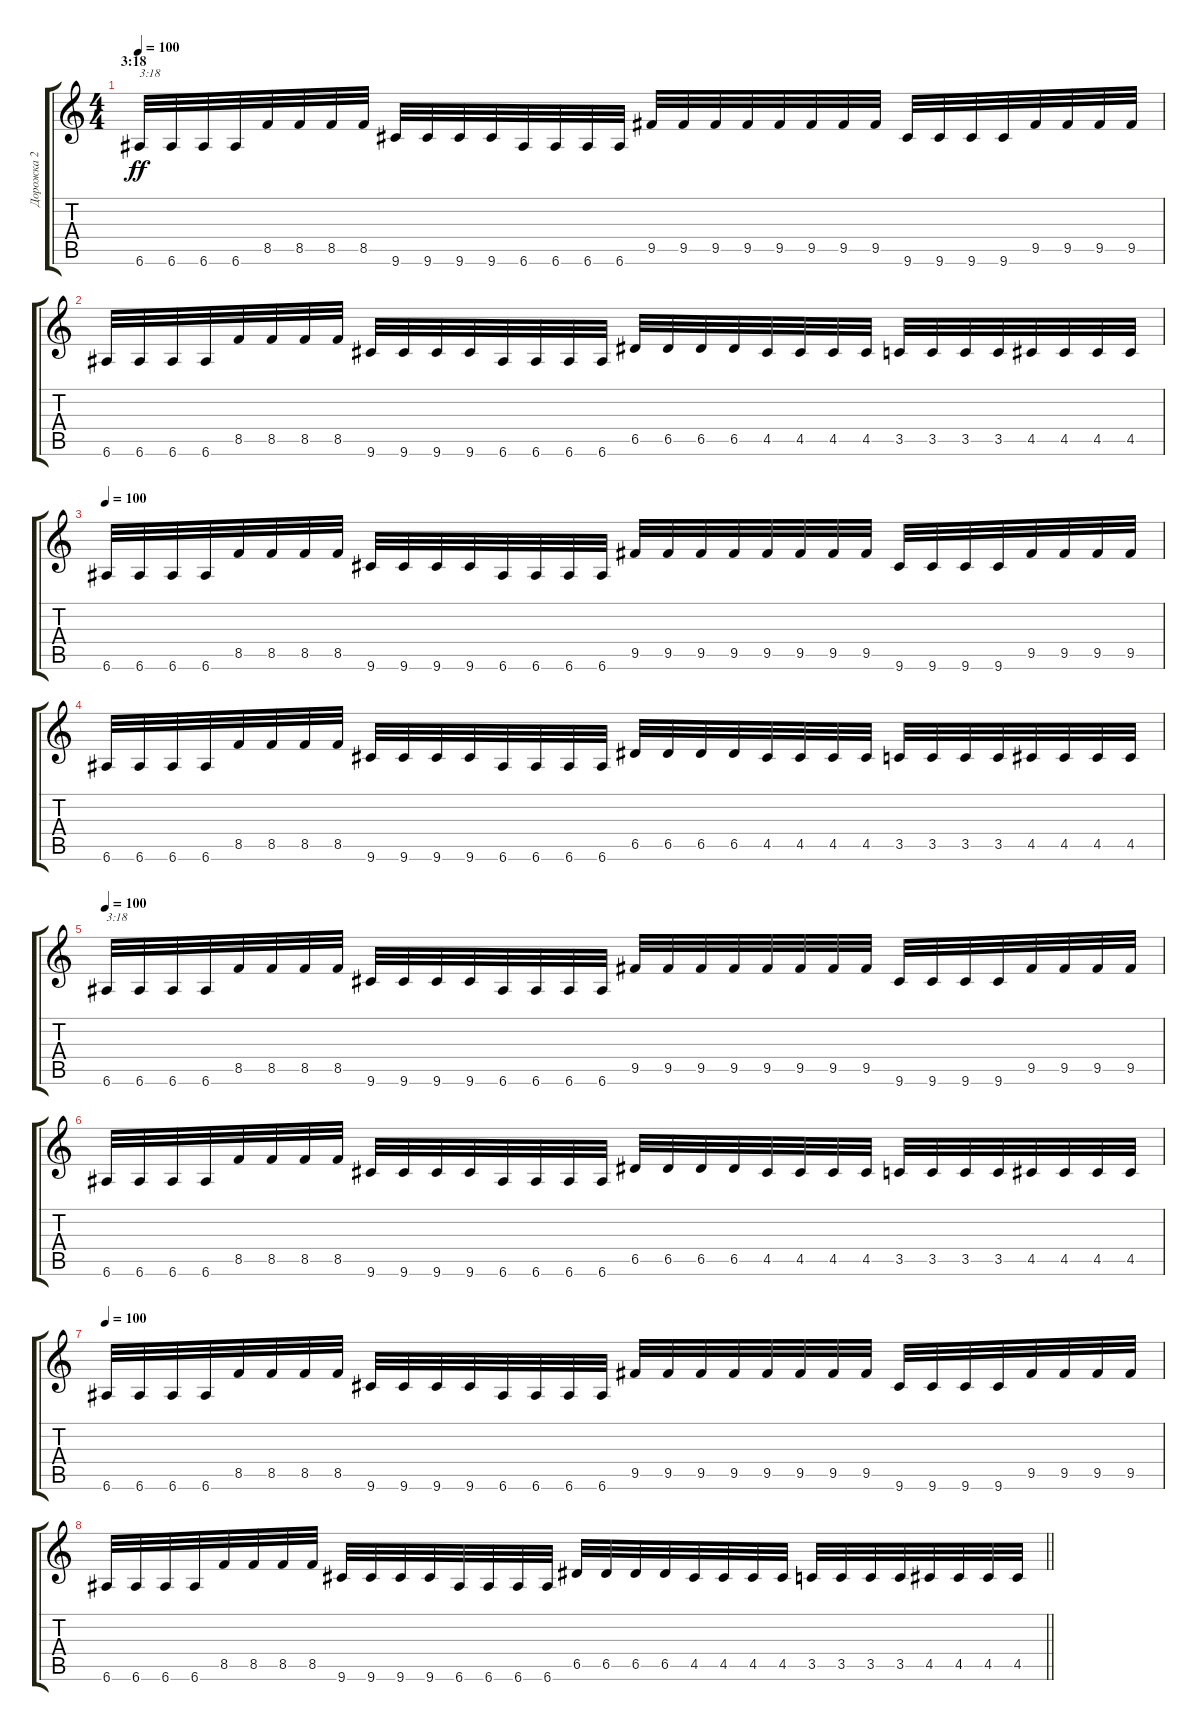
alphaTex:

\track ("Дорожка 2" "Дорожка 2") {instrument distortionguitar}
\staff {score tabs}
\tuning (E4 B3 G3 D3 A2 E2) {hide}
\ts (4 4)
\section ("" "3:18")
\tempo 100
\clef g2
\ks c
6.6.32{txt "3:18" dy ff} 6.6.32 6.6.32 6.6.32 8.5.32 8.5.32 8.5.32 8.5.32 9.6.32 9.6.32 9.6.32 9.6.32 6.6.32 6.6.32 6.6.32 6.6.32 9.5.32 9.5.32 9.5.32 9.5.32 9.5.32 9.5.32 9.5.32 9.5.32 9.6.32 9.6.32 9.6.32 9.6.32 9.5.32 9.5.32 9.5.32 9.5.32 |
6.6.32 6.6.32 6.6.32 6.6.32 8.5.32 8.5.32 8.5.32 8.5.32 9.6.32 9.6.32 9.6.32 9.6.32 6.6.32 6.6.32 6.6.32 6.6.32 6.5.32 6.5.32 6.5.32 6.5.32 4.5.32 4.5.32 4.5.32 4.5.32 3.5.32 3.5.32 3.5.32 3.5.32 4.5.32 4.5.32 4.5.32 4.5.32 |
\tempo 100
6.6.32 6.6.32 6.6.32 6.6.32 8.5.32 8.5.32 8.5.32 8.5.32 9.6.32 9.6.32 9.6.32 9.6.32 6.6.32 6.6.32 6.6.32 6.6.32 9.5.32 9.5.32 9.5.32 9.5.32 9.5.32 9.5.32 9.5.32 9.5.32 9.6.32 9.6.32 9.6.32 9.6.32 9.5.32 9.5.32 9.5.32 9.5.32 |
6.6.32 6.6.32 6.6.32 6.6.32 8.5.32 8.5.32 8.5.32 8.5.32 9.6.32 9.6.32 9.6.32 9.6.32 6.6.32 6.6.32 6.6.32 6.6.32 6.5.32 6.5.32 6.5.32 6.5.32 4.5.32 4.5.32 4.5.32 4.5.32 3.5.32 3.5.32 3.5.32 3.5.32 4.5.32 4.5.32 4.5.32 4.5.32 |
\tempo 100
6.6.32{txt "3:18"} 6.6.32 6.6.32 6.6.32 8.5.32 8.5.32 8.5.32 8.5.32 9.6.32 9.6.32 9.6.32 9.6.32 6.6.32 6.6.32 6.6.32 6.6.32 9.5.32 9.5.32 9.5.32 9.5.32 9.5.32 9.5.32 9.5.32 9.5.32 9.6.32 9.6.32 9.6.32 9.6.32 9.5.32 9.5.32 9.5.32 9.5.32 |
6.6.32 6.6.32 6.6.32 6.6.32 8.5.32 8.5.32 8.5.32 8.5.32 9.6.32 9.6.32 9.6.32 9.6.32 6.6.32 6.6.32 6.6.32 6.6.32 6.5.32 6.5.32 6.5.32 6.5.32 4.5.32 4.5.32 4.5.32 4.5.32 3.5.32 3.5.32 3.5.32 3.5.32 4.5.32 4.5.32 4.5.32 4.5.32 |
\tempo 100
6.6.32 6.6.32 6.6.32 6.6.32 8.5.32 8.5.32 8.5.32 8.5.32 9.6.32 9.6.32 9.6.32 9.6.32 6.6.32 6.6.32 6.6.32 6.6.32 9.5.32 9.5.32 9.5.32 9.5.32 9.5.32 9.5.32 9.5.32 9.5.32 9.6.32 9.6.32 9.6.32 9.6.32 9.5.32 9.5.32 9.5.32 9.5.32 |
\barLineRight lightlight
6.6.32 6.6.32 6.6.32 6.6.32 8.5.32 8.5.32 8.5.32 8.5.32 9.6.32 9.6.32 9.6.32 9.6.32 6.6.32 6.6.32 6.6.32 6.6.32 6.5.32 6.5.32 6.5.32 6.5.32 4.5.32 4.5.32 4.5.32 4.5.32 3.5.32 3.5.32 3.5.32 3.5.32 4.5.32 4.5.32 4.5.32 4.5.32
